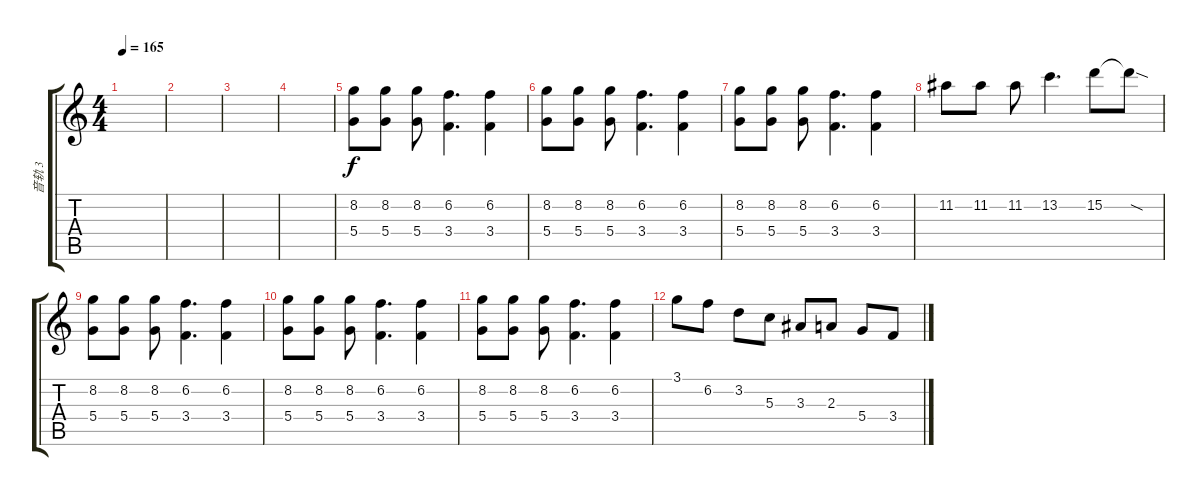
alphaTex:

\track ("音轨 3" "音轨 3") {instrument overdrivenguitar}
\staff {score tabs}
\tuning (E4 B3 G3 D3 A2 E2) {hide}
\ts (4 4)
\tempo 165
\clef g2
\ks c
|
|
|
|
(8.2 5.4).8 (8.2 5.4).8 (8.2 5.4).8 (6.2 3.4).4{d} (6.2 3.4).4 |
(8.2 5.4).8 (8.2 5.4).8 (8.2 5.4).8 (6.2 3.4).4{d} (6.2 3.4).4 |
(8.2 5.4).8 (8.2 5.4).8 (8.2 5.4).8 (6.2 3.4).4{d} (6.2 3.4).4 |
11.2.8 11.2.8 11.2.8 13.2.4{d} 15.2.8 15.2{sod t}.8 |
(8.2 5.4).8 (8.2 5.4).8 (8.2 5.4).8 (6.2 3.4).4{d} (6.2 3.4).4 |
(8.2 5.4).8 (8.2 5.4).8 (8.2 5.4).8 (6.2 3.4).4{d} (6.2 3.4).4 |
(8.2 5.4).8 (8.2 5.4).8 (8.2 5.4).8 (6.2 3.4).4{d} (6.2 3.4).4 |
3.1.8 6.2.8 3.2.8 5.3.8 3.3.8 2.3.8 5.4.8 3.4.8
